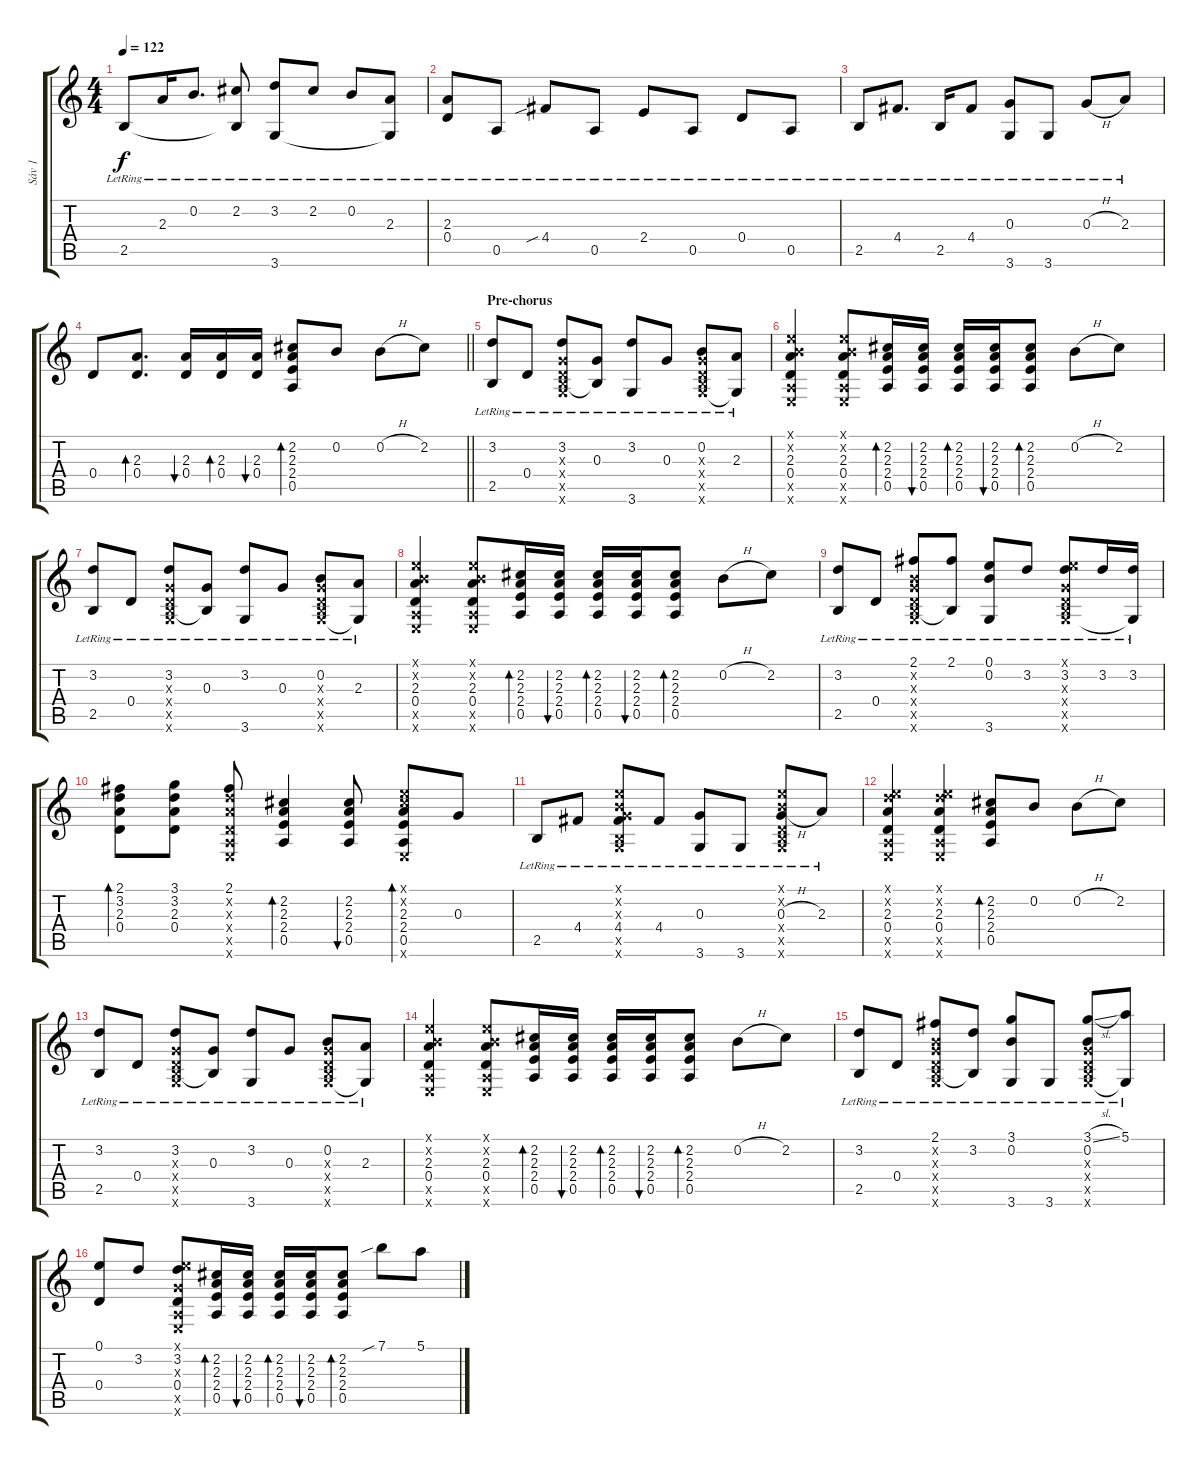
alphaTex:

\track ("Sáv 1" "Sáv 1") {instrument acousticguitarsteel}
\staff {score tabs}
\tuning (E4 B3 G3 D3 A2 E2) {hide}
\ts (4 4)
\tempo 122
\clef g2
\ks c
2.5{lr}.8{dy f} 2.3{lr}.16 0.2{lr}.8{d} (2.2{lr} 2.5{t}).8 (3.2{lr} 3.6{lr}).8 2.2{lr}.8 0.2{lr}.8 (2.3{lr} 3.6{t}).8 |
(2.3{lr} 0.4{lr}).8 0.5{lr}.8 4.4{sib lr}.8 0.5{lr}.8 2.4{lr}.8 0.5{lr}.8 0.4{lr}.8 0.5{lr}.8 |
2.5{lr}.8 4.4{lr}.8{d} 2.5{lr}.16 4.4{lr}.8 (0.3{lr} 3.6{lr}).8 3.6{lr}.8 0.3{h lr}.8 2.3{lr}.8 |
\barLineRight lightlight
0.4.8 (2.3 0.4).8{d bd 30} (2.3 0.4).16{bu 30} (2.3 0.4).16{bd 30} (2.3 0.4).16{bu 30} (2.2 2.3 2.4 0.5).8{bd 120} 0.2.8 0.2{h}.8 2.2.8 |
\section ("" "Pre-chorus")
(3.2{lr} 2.5{lr}).8 0.4{lr}.8 (3.2{lr} 0.3{x} 0.4{x} 2.5{x} 3.6{x}).8 (0.3{lr} 2.5{t}).8 (3.2{lr} 3.6{lr}).8 0.3{lr}.8 (0.2{lr} 0.3{x} 0.4{x} 2.5{x} 3.6{x}).8 (2.3{lr} 3.6{t}).8 |
(0.1{x} 0.2{x} 2.3 0.4 0.5{x} 0.6{x}).4 (0.1{x} 0.2{x} 2.3 0.4 0.5{x} 0.6{x}).8 (2.2 2.3 2.4 0.5).16{bd 60} (2.2 2.3 2.4 0.5).16{bu 120} (2.2 2.3 2.4 0.5).16{bd 60} (2.2 2.3 2.4 0.5).16{bu 120} (2.2 2.3 2.4 0.5).8{bd 60} 0.2{h}.8 2.2.8 |
(3.2{lr} 2.5{lr}).8 0.4{lr}.8 (3.2{lr} 0.3{x} 0.4{x} 2.5{x} 3.6{x}).8 (0.3{lr} 2.5{t}).8 (3.2{lr} 3.6{lr}).8 0.3{lr}.8 (0.2{lr} 0.3{x} 0.4{x} 2.5{x} 3.6{x}).8 (2.3{lr} 3.6{t}).8 |
(0.1{x} 0.2{x} 2.3 0.4 0.5{x} 0.6{x}).4 (0.1{x} 0.2{x} 2.3 0.4 0.5{x} 0.6{x}).8 (2.2 2.3 2.4 0.5).16{bd 60} (2.2 2.3 2.4 0.5).16{bu 120} (2.2 2.3 2.4 0.5).16{bd 60} (2.2 2.3 2.4 0.5).16{bu 120} (2.2 2.3 2.4 0.5).8{bd 60} 0.2{h}.8 2.2.8 |
(3.2{lr} 2.5{lr}).8 0.4{lr}.8 (2.1{lr} 0.2{x} 0.3{x} 0.4{x} 2.5{x} 3.6{x}).8 (2.1{lr} 2.5{t}).8 (0.1{lr} 0.2{lr} 3.6{lr}).8 3.2{lr}.8 (0.1{x} 3.2{lr} 0.3{x} 0.4{x} 2.5{x} 3.6{x}).8 3.2{lr}.16 (3.2{lr} 3.6{t}).16 |
(2.1 3.2 2.3 0.4).8{bd 120} (3.1 3.2 2.3 0.4).8 (2.1 3.2{x} 2.3{x} 0.4{x} 0.5{x} 0.6{x}).8 (2.2 2.3 2.4 0.5).4{bd 60} (2.2 2.3 2.4 0.5).8{bu 120} (0.1{x} 2.2{x} 2.3 2.4 0.5 0.6{x}).8{bd 60} 0.3.8 |
2.5{lr}.8 4.4{lr}.8 (0.1{x} 0.2{x} 0.3{x} 4.4{lr} 2.5{x} 3.6{x}).8 4.4{lr}.8 (0.3{lr} 3.6{lr}).8 3.6{lr}.8 (0.1{x} 0.2{x} 0.3{h lr} 0.4{x} 2.5{x} 3.6{x}).8 2.3{lr}.8 |
(0.1{x} 3.2{x} 2.3 0.4 0.5{x} 0.6{x}).4 (0.1{x} 3.2{x} 2.3 0.4 0.5{x} 0.6{x}).4 (2.2 2.3 2.4 0.5).8{bd 120} 0.2.8 0.2{h}.8 2.2.8 |
(3.2{lr} 2.5{lr}).8 0.4{lr}.8 (3.2{lr} 0.3{x} 0.4{x} 2.5{x} 3.6{x}).8 (0.3{lr} 2.5{t}).8 (3.2{lr} 3.6{lr}).8 0.3{lr}.8 (0.2{lr} 0.3{x} 0.4{x} 2.5{x} 3.6{x}).8 (2.3{lr} 3.6{t}).8 |
(0.1{x} 0.2{x} 2.3 0.4 0.5{x} 0.6{x}).4 (0.1{x} 0.2{x} 2.3 0.4 0.5{x} 0.6{x}).8 (2.2 2.3 2.4 0.5).16{bd 60} (2.2 2.3 2.4 0.5).16{bu 120} (2.2 2.3 2.4 0.5).16{bd 60} (2.2 2.3 2.4 0.5).16{bu 120} (2.2 2.3 2.4 0.5).8{bd 60} 0.2{h}.8 2.2.8 |
(3.2{lr} 2.5{lr}).8 0.4{lr}.8 (2.1{lr} 0.2{x} 0.3{x} 0.4{x} 2.5{x} 3.6{x}).8 (3.2{lr} 2.5{t}).8 (3.1{lr} 0.2{lr} 3.6{lr}).8 3.6{lr}.8 (3.1{sl lr} 0.2{lr} 0.3{x} 0.4{x} 2.5{x} 3.6{x}).8 (5.1{lr} 3.6{t}).8 |
(0.1 0.4).8 3.2.8 (0.1{x} 3.2 0.3{x} 0.4 0.5{x} 0.6{x}).8 (2.2 2.3 2.4 0.5).16{bd 60} (2.2 2.3 2.4 0.5).16{bu 120} (2.2 2.3 2.4 0.5).16{bd 60} (2.2 2.3 2.4 0.5).16{bu 120} (2.2 2.3 2.4 0.5).8{bd 60} 7.1{sib}.8 5.1.8
